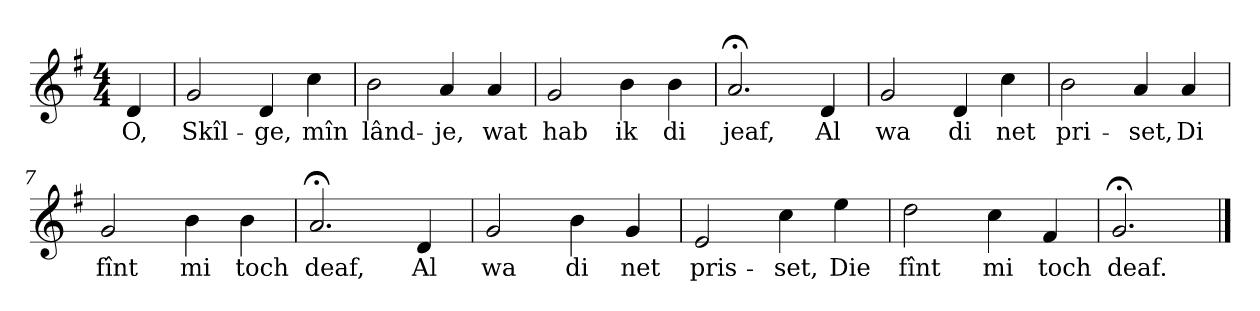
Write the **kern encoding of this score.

**kern	**text
*part1	*part1
*staff1	*staff1
*k[f#]	*
*G:	*
*M4/4	*
*MM120	*
=	=
4d	O,
=1	=1
2g	Skîl-
4d	-ge,
4cc	mîn
=2	=2
2b	lând-
4a	-je,
4a	wat
=3	=3
2g	hab
4b	ik
4b	di
=4	=4
2.a;<	jeaf,
4d	Al
=5	=5
2g	wa
4d	di
4cc	net
=6	=6
2b	pri-
4a	-set,
4a	Di
=7	=7
2g	fînt
4b	mi
4b	toch
=8	=8
2.a;<	deaf,
4d	Al
=9	=9
2g	wa
4b	di
4g	net
=10	=10
2e	pris-
4cc	-set,
4ee	Die
=11	=11
2dd	fînt
4cc	mi
4f#	toch
=12	=12
2.g;<	deaf.
==	==
*-	*-
